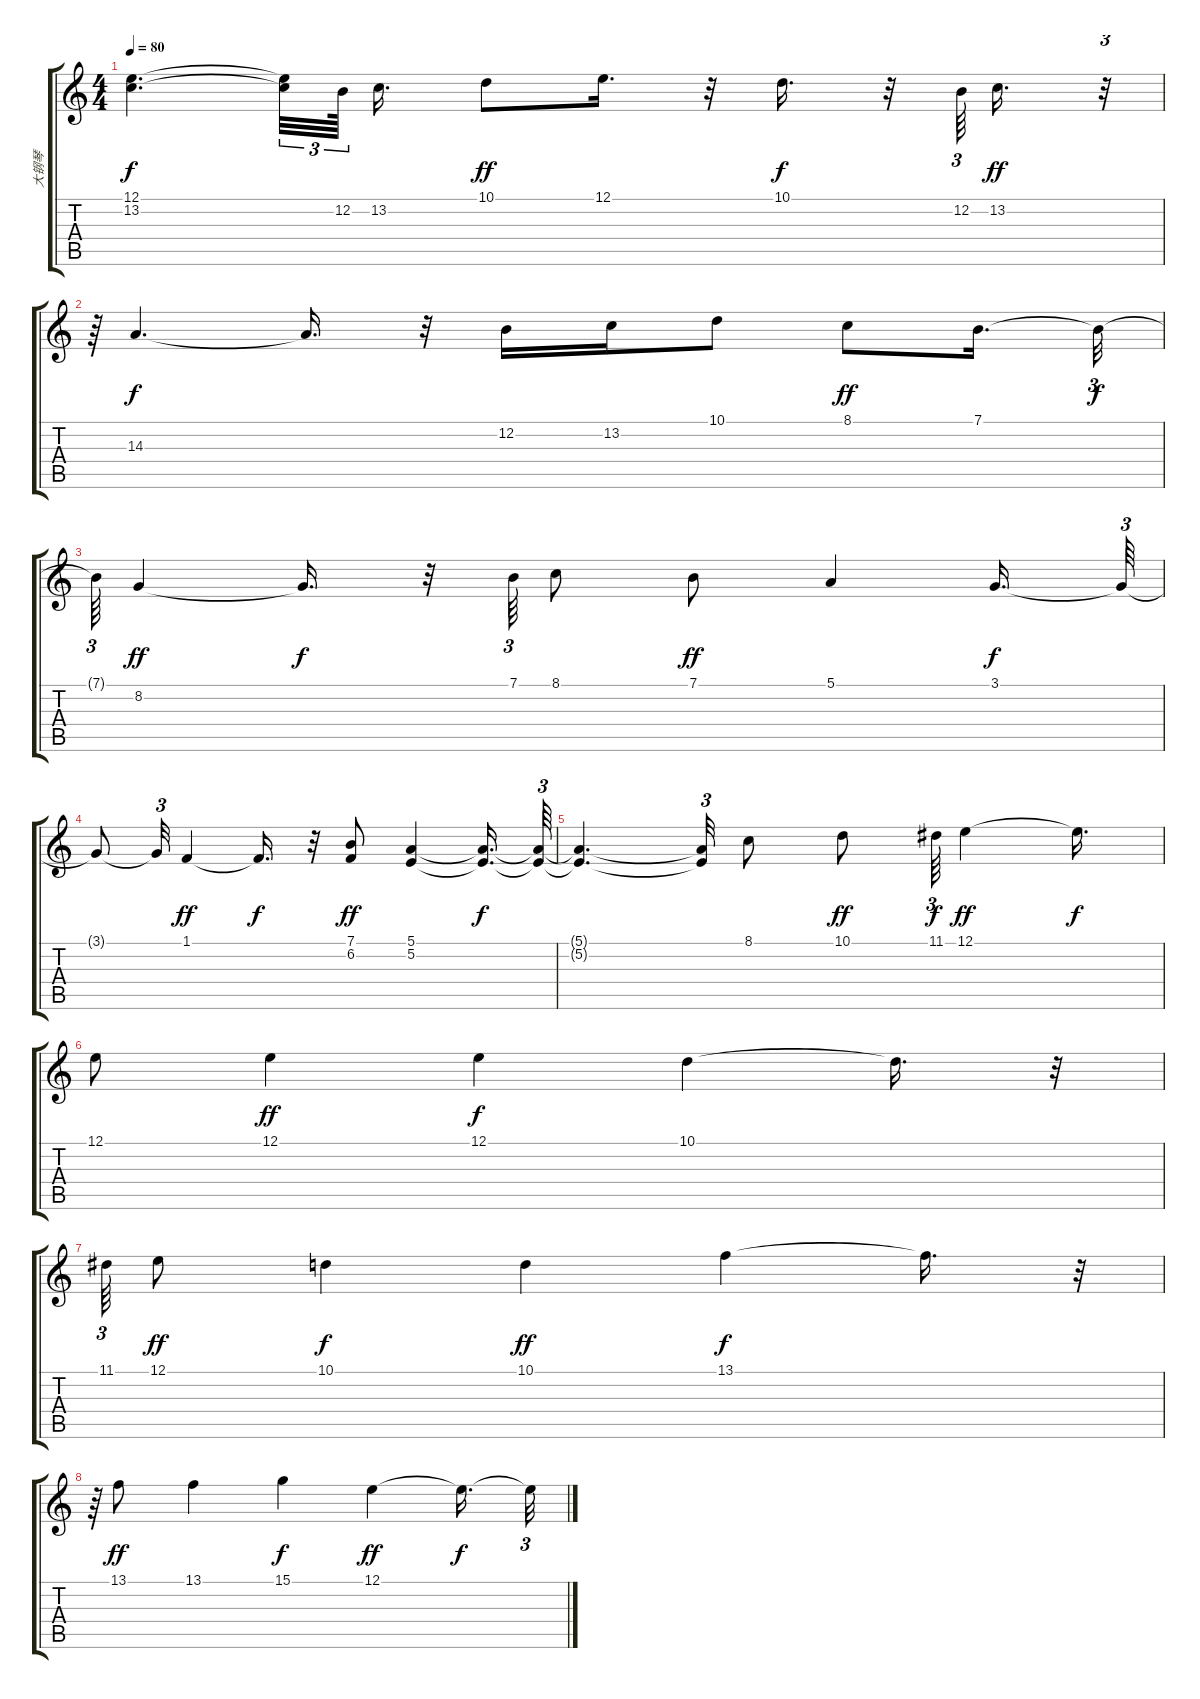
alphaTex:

\track ("大钢琴" "大钢琴") {instrument acousticgrandpiano}
\staff {score tabs}
\tuning (E4 B3 G3 D3 A2 E2) {hide}
\ts (4 4)
\tempo 80
\clef g2
\ks c
(12.1{t} 13.2{t}).4{d dy f} (12.1{t} 13.2{t}).32{tu (3 2)} 12.2.64{tu (3 2) beam splitsecondary} 13.2.16{d} 10.1.8{dy ff} 12.1.16{d} r.32 10.1.16{d dy f} r.32 12.2.64{tu (3 2)} 13.2.16{d dy ff} r.32{tu (3 2)} |
r.64{tu (3 2)} 14.3.4{d dy f} 14.3{t}.16{d} r.32 12.2.16 13.2.16 10.1.8 8.1.8{dy ff} 7.1.16{d} 7.1{t}.32{tu (3 2) dy f} |
7.1{t}.64{tu (3 2)} 8.2.4{dy ff} 8.2{t}.16{d dy f} r.32 7.1.64{tu (3 2)} 8.1.8 7.1.8{dy ff} 5.1.4 3.1.16{d dy f} 3.1{t}.64{tu (3 2)} |
3.1{t}.8 3.1{t}.32{tu (3 2)} 1.1.4{dy ff} 1.1{t}.16{d dy f} r.32 (7.1 6.2).8{dy ff} (5.1 5.2).4 (5.1{t} 5.2{t}).16{d dy f} (5.1{t} 5.2{t}).64{tu (3 2)} |
(5.1{t} 5.2{t}).4{d} (5.1{t} 5.2{t}).32{tu (3 2)} 8.1.8 10.1.8{dy ff} 11.1.64{tu (3 2) dy f} 12.1.4{dy ff} 12.1{t}.16{d dy f} |
12.1.8 12.1.4{dy ff} 12.1.4{dy f} 10.1.4 10.1{t}.16{d} r.32 |
11.1.64{tu (3 2)} 12.1.8{dy ff} 10.1.4{dy f} 10.1.4{dy ff} 13.1.4{dy f} 13.1{t}.16{d} r.32{tu (3 2)} |
r.64{tu (3 2)} 13.1.8{dy ff} 13.1.4 15.1.4{dy f} 12.1.4{dy ff} 12.1{t}.16{d dy f} 12.1{t}.32{tu (3 2)}
